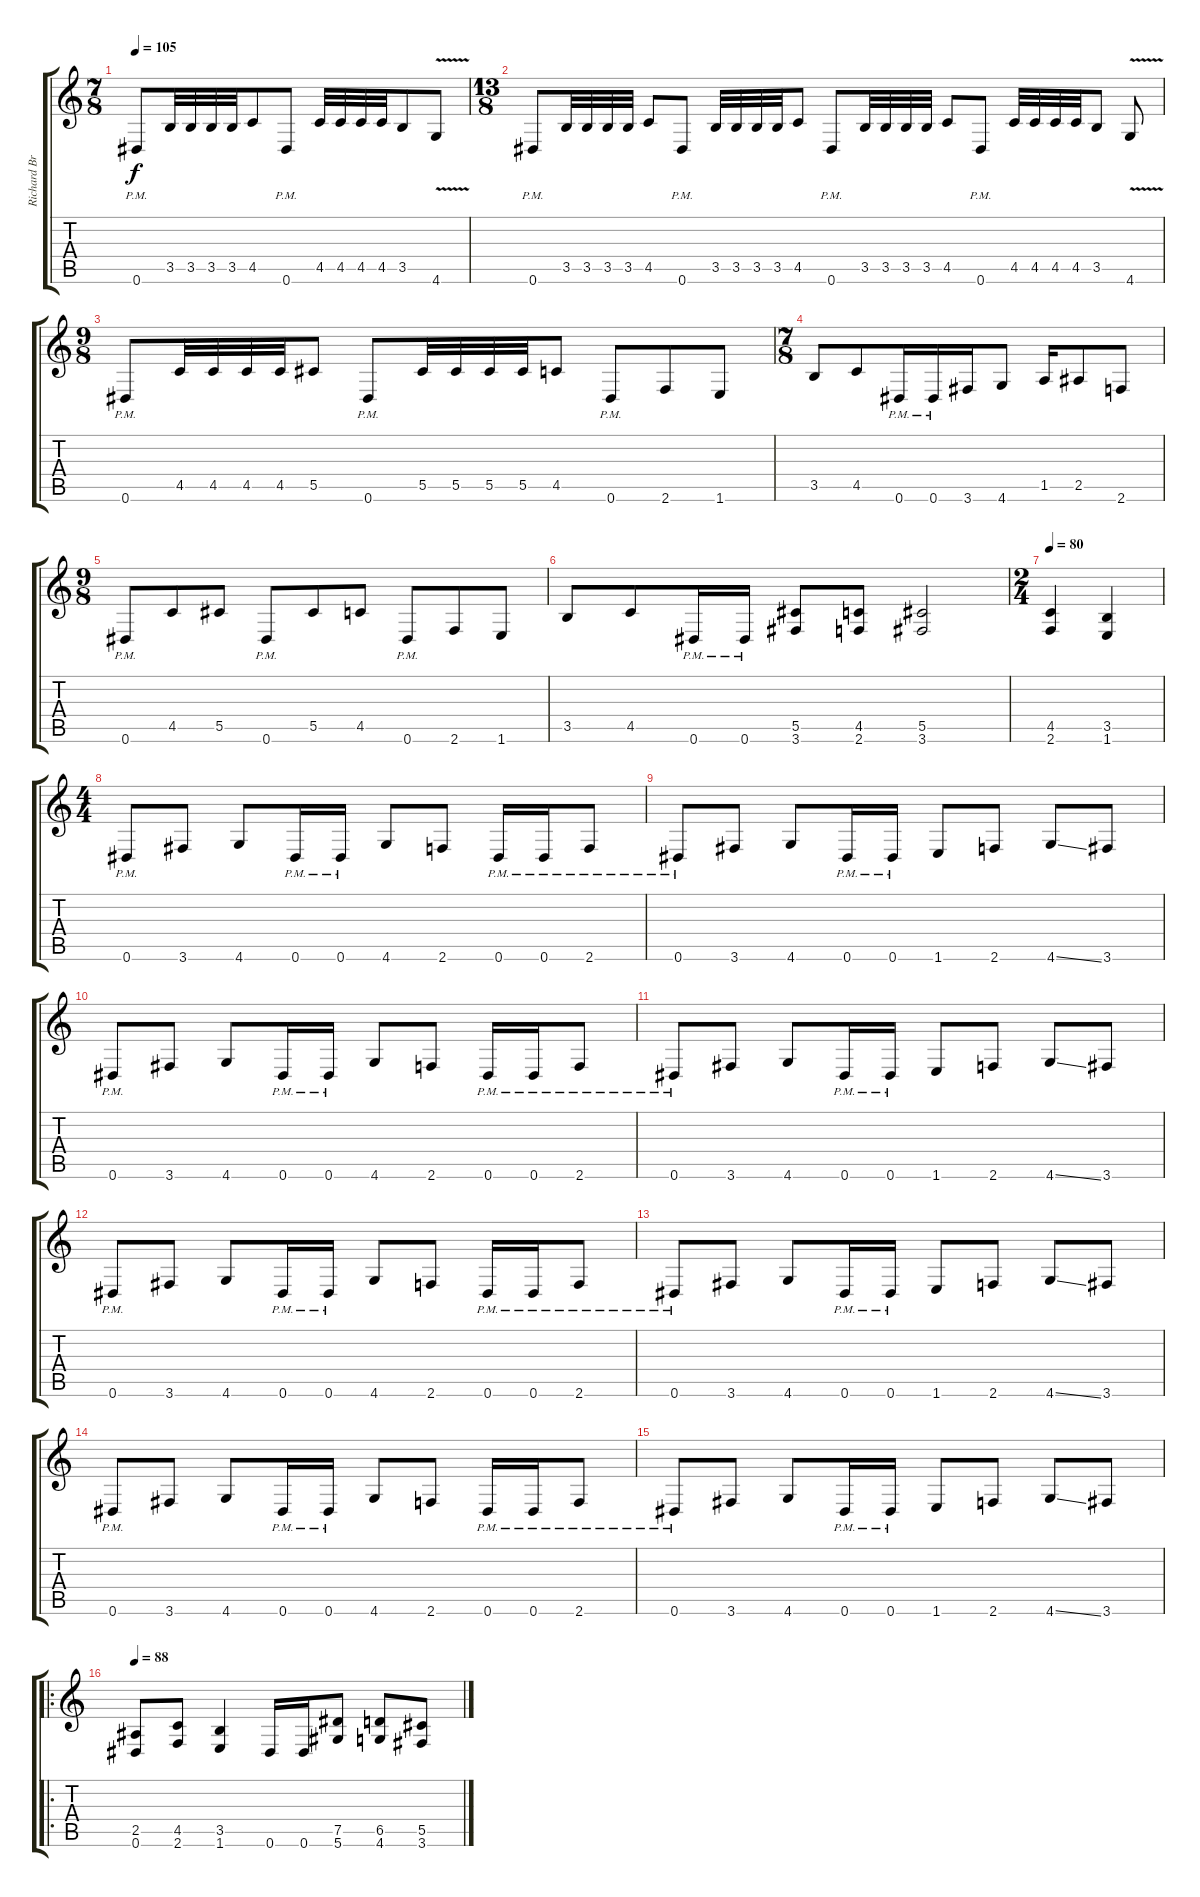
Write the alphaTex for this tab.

\track ("Richard Brunelle" "Richard Br") {instrument distortionguitar}
\staff {score tabs}
\tuning (Eb4 Bb3 Gb3 Db3 Ab2 Eb2) {hide}
\ts (7 8)
\tempo 105
\clef g2
\ks c
0.6{pm}.8{dy f} 3.5.32 3.5.32 3.5.32 3.5.32 4.5.8 0.6{pm}.8 4.5.32 4.5.32 4.5.32 4.5.32 3.5.8 4.6{v}.8 |
\ts (13 8)
0.6{pm}.8 3.5.32 3.5.32 3.5.32 3.5.32 4.5.8 0.6{pm}.8 3.5.32 3.5.32 3.5.32 3.5.32 4.5.8 0.6{pm}.8 3.5.32 3.5.32 3.5.32 3.5.32 4.5.8 0.6{pm}.8 4.5.32 4.5.32 4.5.32 4.5.32 3.5.8 4.6{v}.8 |
\ts (9 8)
0.6{pm}.8 4.5.32 4.5.32 4.5.32 4.5.32 5.5.8 0.6{pm}.8 5.5.32 5.5.32 5.5.32 5.5.32 4.5.8 0.6{pm}.8 2.6.8 1.6.8 |
\ts (7 8)
3.5.8 4.5.8 0.6{pm}.16 0.6{pm}.16 3.6.16 4.6.8 1.5.16 2.5.8 2.6.8 |
\ts (9 8)
0.6{pm}.8 4.5.8 5.5.8 0.6{pm}.8 5.5.8 4.5.8 0.6{pm}.8 2.6.8 1.6.8 |
3.5.8 4.5.8 0.6{pm}.16 0.6{pm}.16 (5.5 3.6).8 (4.5 2.6).8 (5.5 3.6).2 |
\ts (2 4)
\tempo 80
(4.5 2.6).4 (3.5 1.6).4 |
\ts (4 4)
0.6{pm}.8 3.6.8 4.6.8 0.6{pm}.16 0.6{pm}.16 4.6.8 2.6.8 0.6{pm}.16 0.6{pm}.16 2.6{pm}.8 |
0.6{pm}.8 3.6.8 4.6.8 0.6{pm}.16 0.6{pm}.16 1.6.8 2.6.8 4.6{ss}.8 3.6.8 |
0.6{pm}.8 3.6.8 4.6.8 0.6{pm}.16 0.6{pm}.16 4.6.8 2.6.8 0.6{pm}.16 0.6{pm}.16 2.6{pm}.8 |
0.6{pm}.8 3.6.8 4.6.8 0.6{pm}.16 0.6{pm}.16 1.6.8 2.6.8 4.6{ss}.8 3.6.8 |
0.6{pm}.8 3.6.8 4.6.8 0.6{pm}.16 0.6{pm}.16 4.6.8 2.6.8 0.6{pm}.16 0.6{pm}.16 2.6{pm}.8 |
0.6{pm}.8 3.6.8 4.6.8 0.6{pm}.16 0.6{pm}.16 1.6.8 2.6.8 4.6{ss}.8 3.6.8 |
0.6{pm}.8 3.6.8 4.6.8 0.6{pm}.16 0.6{pm}.16 4.6.8 2.6.8 0.6{pm}.16 0.6{pm}.16 2.6{pm}.8 |
0.6{pm}.8 3.6.8 4.6.8 0.6{pm}.16 0.6{pm}.16 1.6.8 2.6.8 4.6{ss}.8 3.6.8 |
\ro
\tempo 88
(2.5 0.6).8 (4.5 2.6).8 (3.5 1.6).4 0.6.16 0.6.16 (7.5 5.6).8 (6.5 4.6).8 (5.5 3.6).8
